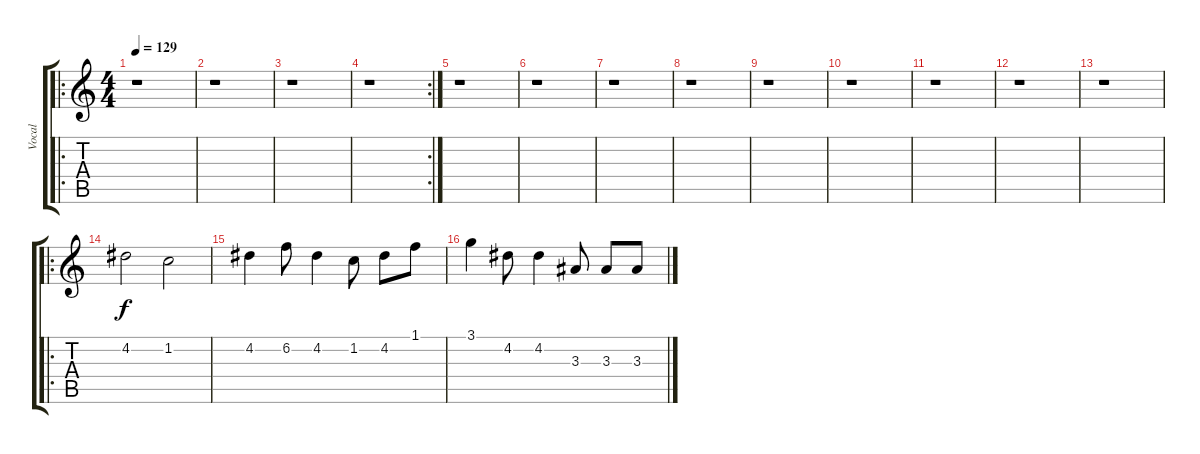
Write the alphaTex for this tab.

\track ("Vocal" "Vocal") {instrument stringensemble1}
\staff {score tabs}
\tuning (E5 B4 G4 D4 A3 E3) {hide}
\ro
\ts (4 4)
\tempo 129
\clef g2
\ks c
r.1{dy f} |
r.1 |
r.1 |
\rc 2
r.1 |
r.1 |
r.1 |
r.1 |
r.1 |
r.1 |
r.1 |
r.1 |
r.1 |
r.1 |
\ro
4.2.2 1.2.2 |
4.2.4 6.2.8 4.2.4 1.2.8 4.2.8 1.1.8 |
3.1.4 4.2.8 4.2.4 3.3.8 3.3.8 3.3.8
